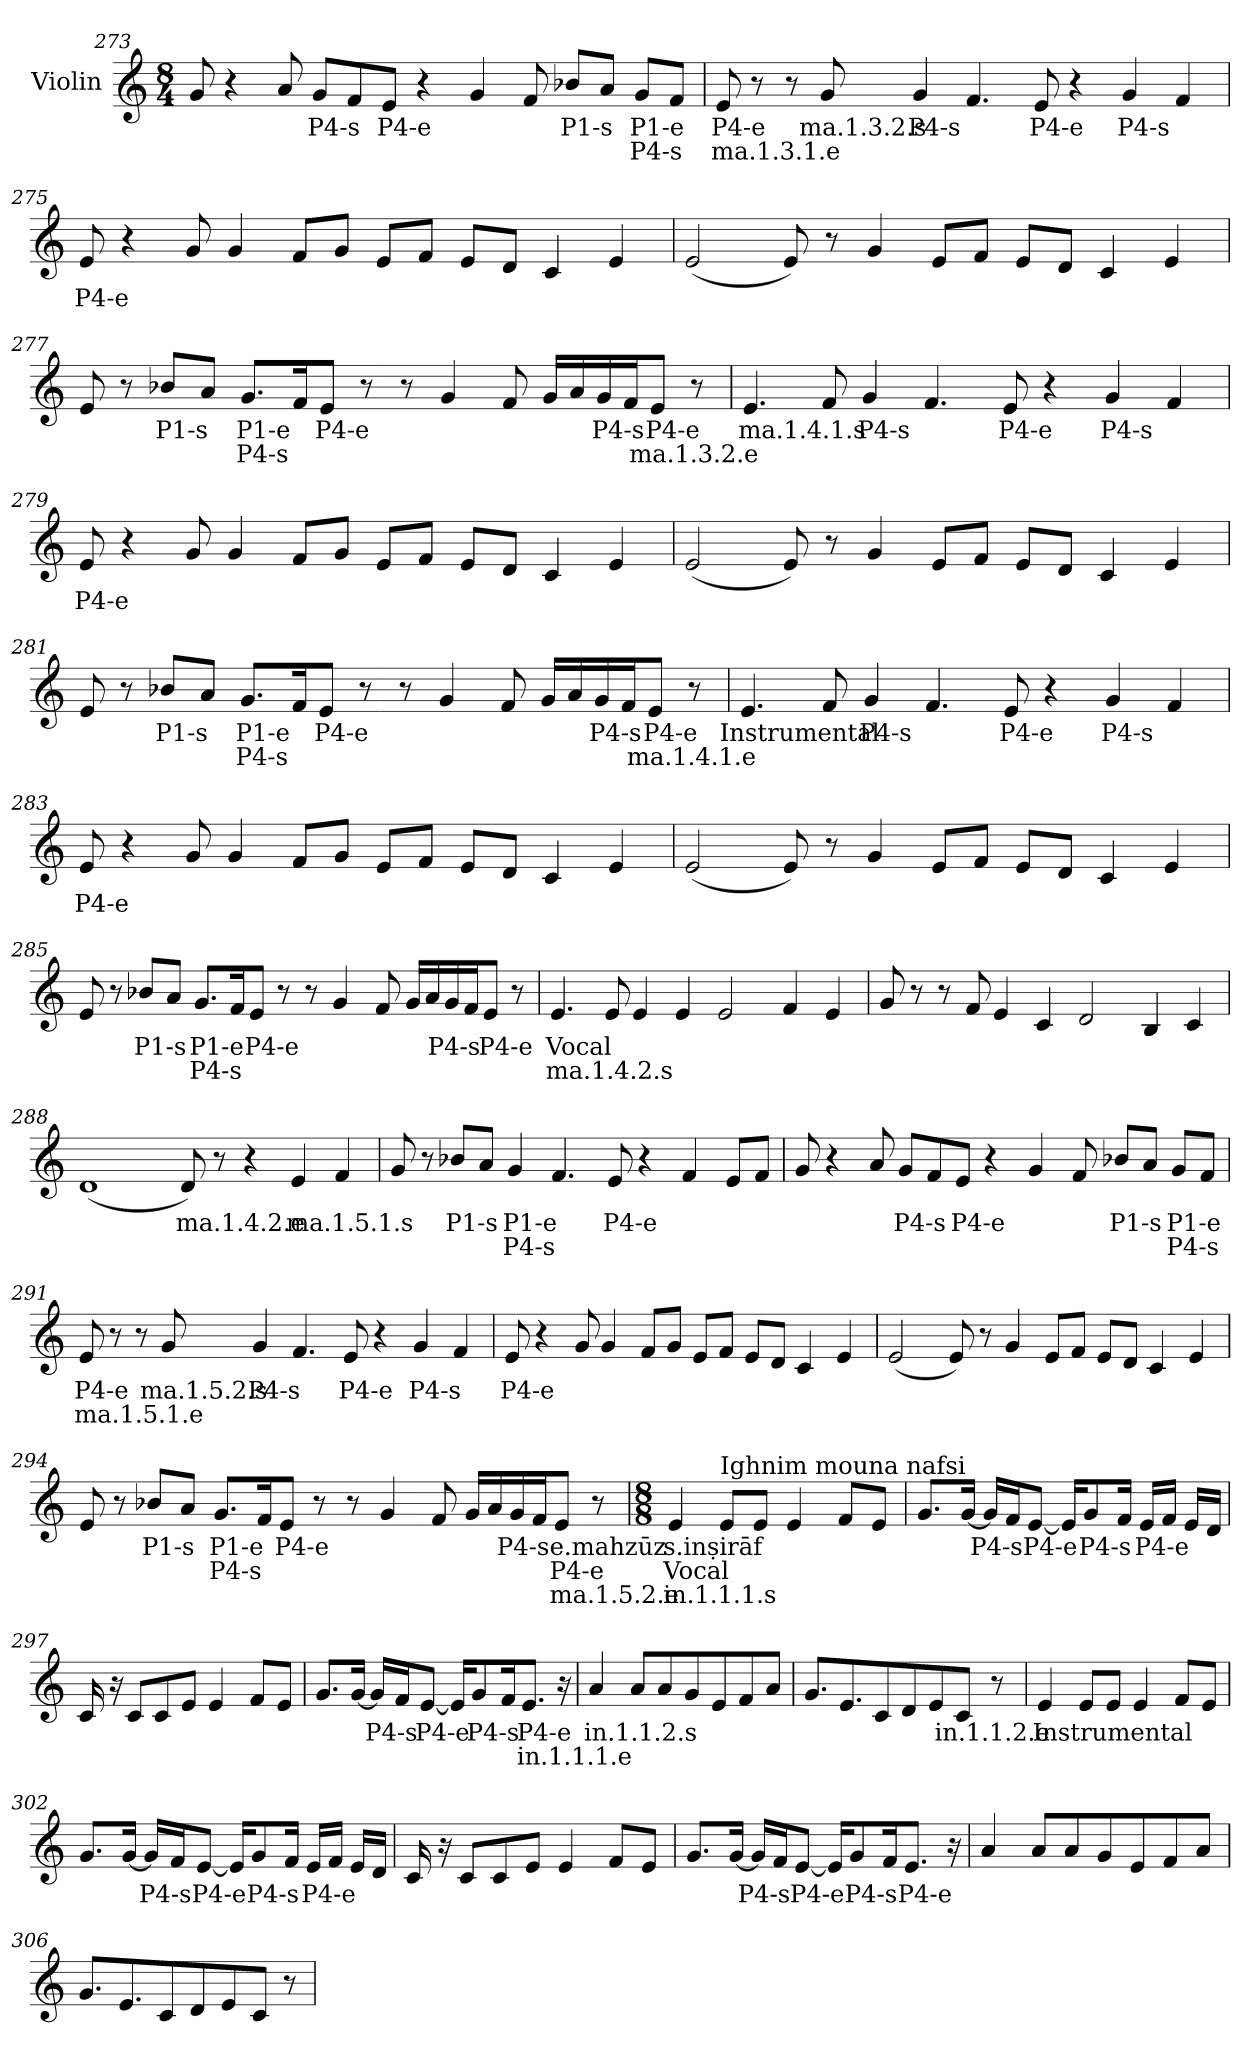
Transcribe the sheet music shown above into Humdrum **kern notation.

**kern	**text	**text	**text
*part1	*part1	*part1	*part1
*staff1	*staff1	*staff1	*staff1
*I"Violin	*	*	*
!!LO:LB:g=z
*clefG2	*	*	*
*k[]	*	*	*
*M8/4	*	*	*
=273	=273	=273	=273
8g/	.	.	.
4r	.	.	.
8a/	.	.	.
!	!LO:LY:b	!	!
8gi/L	P4-s	.	.
8fi/	.	.	.
!	!LO:LY:b	!	!
8ei/J	P4-e	.	.
4r	.	.	.
4g/	.	.	.
8f/	.	.	.
!	!LO:LY:b	!	!
8b-Xj/L	P1-s	.	.
8aj/J	.	.	.
!	!LO:LY:b	!LO:LY:b	!
8gi/L	P1-e	P4-s	.
8fi/J	.	.	.
=274	=274	=274	=274
!	!LO:LY:b	!LO:LY:b	!
8ei/	P4-e	ma.1.3.1.e	.
8r	.	.	.
8r	.	.	.
!	!LO:LY:b	!	!
8g/	ma.1.3.2.s	.	.
!	!LO:LY:b	!	!
4gi/	P4-s	.	.
4.fi/	.	.	.
!	!LO:LY:b	!	!
8ei/	P4-e	.	.
4r	.	.	.
!	!LO:LY:b	!	!
4gi/	P4-s	.	.
4fi/	.	.	.
!!LO:LB:g=z
=275	=275	=275	=275
!	!LO:LY:b	!	!
8ei/	P4-e	.	.
4r	.	.	.
8g/	.	.	.
4g/	.	.	.
8f/L	.	.	.
8g/J	.	.	.
8e/L	.	.	.
8f/J	.	.	.
8e/L	.	.	.
8d/J	.	.	.
4c/	.	.	.
4e/	.	.	.
=276	=276	=276	=276
(2e/	.	.	.
8e/)	.	.	.
8r	.	.	.
4g/	.	.	.
8e/L	.	.	.
8f/J	.	.	.
8e/L	.	.	.
8d/J	.	.	.
4c/	.	.	.
4e/	.	.	.
!!LO:LB:g=z
=277	=277	=277	=277
8e/	.	.	.
8r	.	.	.
!	!LO:LY:b	!	!
8b-Xj/L	P1-s	.	.
8aj/J	.	.	.
!	!LO:LY:b	!LO:LY:b	!
8.gi/L	P1-e	P4-s	.
16fi/K	.	.	.
!	!LO:LY:b	!	!
8ei/J	P4-e	.	.
8r	.	.	.
8r	.	.	.
4g/	.	.	.
8f/	.	.	.
16g/LL	.	.	.
16a/	.	.	.
!	!LO:LY:b	!	!
16gi/	P4-s	.	.
16fi/J	.	.	.
!	!LO:LY:b	!LO:LY:b	!
8ei/J	P4-e	ma.1.3.2.e	.
8r	.	.	.
!!LO:PB:g=z
=278	=278	=278	=278
!	!LO:LY:b	!	!
4.e/	ma.1.4.1.s	.	.
8f/	.	.	.
!	!LO:LY:b	!	!
4gi/	P4-s	.	.
4.fi/	.	.	.
!	!LO:LY:b	!	!
8ei/	P4-e	.	.
4r	.	.	.
!	!LO:LY:b	!	!
4gi/	P4-s	.	.
4fi/	.	.	.
=279	=279	=279	=279
!	!LO:LY:b	!	!
8ei/	P4-e	.	.
4r	.	.	.
8g/	.	.	.
4g/	.	.	.
8f/L	.	.	.
8g/J	.	.	.
8e/L	.	.	.
8f/J	.	.	.
8e/L	.	.	.
8d/J	.	.	.
4c/	.	.	.
4e/	.	.	.
=280	=280	=280	=280
(2e/	.	.	.
8e/)	.	.	.
8r	.	.	.
4g/	.	.	.
8e/L	.	.	.
8f/J	.	.	.
8e/L	.	.	.
8d/J	.	.	.
4c/	.	.	.
4e/	.	.	.
!!LO:LB:g=z
=281	=281	=281	=281
8e/	.	.	.
8r	.	.	.
!	!LO:LY:b	!	!
8b-Xj/L	P1-s	.	.
8aj/J	.	.	.
!	!LO:LY:b	!LO:LY:b	!
8.gi/L	P1-e	P4-s	.
16fi/K	.	.	.
!	!LO:LY:b	!	!
8ei/J	P4-e	.	.
8r	.	.	.
8r	.	.	.
4g/	.	.	.
8f/	.	.	.
16g/LL	.	.	.
16a/	.	.	.
!	!LO:LY:b	!	!
16gi/	P4-s	.	.
16fi/J	.	.	.
!	!LO:LY:b	!LO:LY:b	!
8ei/J	P4-e	ma.1.4.1.e	.
8r	.	.	.
!!LO:LB:g=z
=282	=282	=282	=282
!	!LO:LY:b	!	!
4.e/	Instrumental	.	.
8f/	.	.	.
!	!LO:LY:b	!	!
4gi/	P4-s	.	.
4.fi/	.	.	.
!	!LO:LY:b	!	!
8ei/	P4-e	.	.
4r	.	.	.
!	!LO:LY:b	!	!
4gi/	P4-s	.	.
4fi/	.	.	.
!!LO:LB:g=z
=283	=283	=283	=283
!	!LO:LY:b	!	!
8ei/	P4-e	.	.
4r	.	.	.
8g/	.	.	.
4g/	.	.	.
8f/L	.	.	.
8g/J	.	.	.
8e/L	.	.	.
8f/J	.	.	.
8e/L	.	.	.
8d/J	.	.	.
4c/	.	.	.
4e/	.	.	.
=284	=284	=284	=284
(2e/	.	.	.
8e/)	.	.	.
8r	.	.	.
4g/	.	.	.
8e/L	.	.	.
8f/J	.	.	.
8e/L	.	.	.
8d/J	.	.	.
4c/	.	.	.
4e/	.	.	.
!!LO:LB:g=z
=285	=285	=285	=285
8e/	.	.	.
8r	.	.	.
!	!LO:LY:b	!	!
8b-Xj/L	P1-s	.	.
8aj/J	.	.	.
!	!LO:LY:b	!LO:LY:b	!
8.gi/L	P1-e	P4-s	.
16fi/K	.	.	.
!	!LO:LY:b	!	!
8ei/J	P4-e	.	.
8r	.	.	.
8r	.	.	.
4g/	.	.	.
8f/	.	.	.
16g/LL	.	.	.
16a/	.	.	.
!	!LO:LY:b	!	!
16gi/	P4-s	.	.
16fi/J	.	.	.
!	!LO:LY:b	!	!
8ei/J	P4-e	.	.
8r	.	.	.
=286	=286	=286	=286
!	!LO:LY:b	!LO:LY:b	!
4.e/	Vocal	ma.1.4.2.s	.
8e/	.	.	.
4e/	.	.	.
4e/	.	.	.
2e/	.	.	.
4f/	.	.	.
4e/	.	.	.
!!LO:LB:g=z
=287	=287	=287	=287
8g/	.	.	.
8r	.	.	.
8r	.	.	.
8f/	.	.	.
4e/	.	.	.
4c/	.	.	.
2d/	.	.	.
4B/	.	.	.
4c/	.	.	.
=288	=288	=288	=288
(1d	.	.	.
!	!LO:LY:b	!	!
8d/)	ma.1.4.2.e	.	.
8r	.	.	.
4r	.	.	.
!	!LO:LY:b	!	!
4e/	ma.1.5.1.s	.	.
4f/	.	.	.
=289	=289	=289	=289
8g/	.	.	.
8r	.	.	.
!	!LO:LY:b	!	!
8b-Xj/L	P1-s	.	.
8aj/J	.	.	.
!	!LO:LY:b	!LO:LY:b	!
4gi/	P1-e	P4-s	.
4.fi/	.	.	.
!	!LO:LY:b	!	!
8ei/	P4-e	.	.
4r	.	.	.
4f/	.	.	.
8e/L	.	.	.
8f/J	.	.	.
!!LO:LB:g=z
=290	=290	=290	=290
8g/	.	.	.
4r	.	.	.
8a/	.	.	.
!	!LO:LY:b	!	!
8gi/L	P4-s	.	.
8fi/	.	.	.
!	!LO:LY:b	!	!
8ei/J	P4-e	.	.
4r	.	.	.
4g/	.	.	.
8f/	.	.	.
!	!LO:LY:b	!	!
8b-Xj/L	P1-s	.	.
8aj/J	.	.	.
!	!LO:LY:b	!LO:LY:b	!
8gi/L	P1-e	P4-s	.
8fi/J	.	.	.
=291	=291	=291	=291
!	!LO:LY:b	!LO:LY:b	!
8ei/	P4-e	ma.1.5.1.e	.
8r	.	.	.
8r	.	.	.
!	!LO:LY:b	!	!
8g/	ma.1.5.2.s	.	.
!	!LO:LY:b	!	!
4gi/	P4-s	.	.
4.fi/	.	.	.
!	!LO:LY:b	!	!
8ei/	P4-e	.	.
4r	.	.	.
!	!LO:LY:b	!	!
4gi/	P4-s	.	.
4fi/	.	.	.
!!LO:LB:g=z
=292	=292	=292	=292
!	!LO:LY:b	!	!
8ei/	P4-e	.	.
4r	.	.	.
8g/	.	.	.
4g/	.	.	.
8f/L	.	.	.
8g/J	.	.	.
8e/L	.	.	.
8f/J	.	.	.
8e/L	.	.	.
8d/J	.	.	.
4c/	.	.	.
4e/	.	.	.
=293	=293	=293	=293
(2e/	.	.	.
8e/)	.	.	.
8r	.	.	.
4g/	.	.	.
8e/L	.	.	.
8f/J	.	.	.
8e/L	.	.	.
8d/J	.	.	.
4c/	.	.	.
4e/	.	.	.
!!LO:LB:g=z
=294	=294	=294	=294
8e/	.	.	.
8r	.	.	.
!	!LO:LY:b	!	!
8b-Xj/L	P1-s	.	.
8aj/J	.	.	.
!	!LO:LY:b	!LO:LY:b	!
8.gi/L	P1-e	P4-s	.
16fi/K	.	.	.
!	!LO:LY:b	!	!
8ei/J	P4-e	.	.
8r	.	.	.
8r	.	.	.
4g/	.	.	.
8f/	.	.	.
16g/LL	.	.	.
16a/	.	.	.
!	!LO:LY:b	!	!
16gi/	P4-s	.	.
16fi/J	.	.	.
!	!LO:LY:b	!LO:LY:b	!LO:LY:b
8ei/J	e.mahzūz	P4-e	ma.1.5.2.e
8r	.	.	.
=295	=295	=295	=295
*M8/8	*	*	*
*MM60	*	*	*
!	!LO:LY:b	!LO:LY:b	!LO:LY:b
4e/	s.inṣirāf	Vocal	in.1.1.1.s
!LO:TX:a:t=Ighnim mouna nafsi	!	!	!
8e/L	.	.	.
8e/J	.	.	.
4e/	.	.	.
8f/L	.	.	.
8e/J	.	.	.
!!LO:PB:g=z
=296	=296	=296	=296
8.g/L	.	.	.
[16g/Jk	.	.	.
!	!LO:LY:b	!	!
16gi/LL]	P4-s	.	.
16fi/J	.	.	.
!	!LO:LY:b	!	!
[8ei/J	P4-e	.	.
16e/KL]	.	.	.
!	!LO:LY:b	!	!
8gi/	P4-s	.	.
16fi/Jk	.	.	.
!	!LO:LY:b	!	!
16ei/LL	P4-e	.	.
16f/JJ	.	.	.
16e/LL	.	.	.
16d/JJ	.	.	.
!!LO:LB:g=z
=297	=297	=297	=297
16c/	.	.	.
16r	.	.	.
8c/L	.	.	.
8c/	.	.	.
8e/J	.	.	.
4e/	.	.	.
8f/L	.	.	.
8e/J	.	.	.
!!LO:LB:g=z
=298	=298	=298	=298
8.g/L	.	.	.
[16g/Jk	.	.	.
!	!LO:LY:b	!	!
16gi/LL]	P4-s	.	.
16fi/J	.	.	.
!	!LO:LY:b	!	!
[8ei/J	P4-e	.	.
16e/KL]	.	.	.
!	!LO:LY:b	!	!
8gi/	P4-s	.	.
16fi/K	.	.	.
!	!LO:LY:b	!LO:LY:b	!
8.ei/J	P4-e	in.1.1.1.e	.
16r	.	.	.
=299	=299	=299	=299
!	!LO:LY:b	!	!
4a/	in.1.1.2.s	.	.
8a/L	.	.	.
8a/	.	.	.
8g/	.	.	.
8e/	.	.	.
8f/	.	.	.
8a/J	.	.	.
=300	=300	=300	=300
8.g/L	.	.	.
8.e/	.	.	.
8c/	.	.	.
8d/	.	.	.
8e/	.	.	.
!	!LO:LY:b	!	!
8c/J	in.1.1.2.e	.	.
8r	.	.	.
!!LO:LB:g=z
=301	=301	=301	=301
!	!LO:LY:b	!	!
4e/	Instrumental	.	.
8e/L	.	.	.
8e/J	.	.	.
4e/	.	.	.
8f/L	.	.	.
8e/J	.	.	.
!!LO:LB:g=z
=302	=302	=302	=302
8.g/L	.	.	.
[16g/Jk	.	.	.
!	!LO:LY:b	!	!
16gi/LL]	P4-s	.	.
16fi/J	.	.	.
!	!LO:LY:b	!	!
[8ei/J	P4-e	.	.
16e/KL]	.	.	.
!	!LO:LY:b	!	!
8gi/	P4-s	.	.
16fi/Jk	.	.	.
!	!LO:LY:b	!	!
16ei/LL	P4-e	.	.
16f/JJ	.	.	.
16e/LL	.	.	.
16d/JJ	.	.	.
=303	=303	=303	=303
16c/	.	.	.
16r	.	.	.
8c/L	.	.	.
8c/	.	.	.
8e/J	.	.	.
4e/	.	.	.
8f/L	.	.	.
8e/J	.	.	.
!!LO:LB:g=z
=304	=304	=304	=304
8.g/L	.	.	.
[16g/Jk	.	.	.
!	!LO:LY:b	!	!
16gi/LL]	P4-s	.	.
16fi/J	.	.	.
!	!LO:LY:b	!	!
[8ei/J	P4-e	.	.
16e/KL]	.	.	.
!	!LO:LY:b	!	!
8gi/	P4-s	.	.
16fi/K	.	.	.
!	!LO:LY:b	!	!
8.ei/J	P4-e	.	.
16r	.	.	.
=305	=305	=305	=305
4a/	.	.	.
8a/L	.	.	.
8a/	.	.	.
8g/	.	.	.
8e/	.	.	.
8f/	.	.	.
8a/J	.	.	.
=306	=306	=306	=306
8.g/L	.	.	.
8.e/	.	.	.
8c/	.	.	.
8d/	.	.	.
8e/	.	.	.
8c/J	.	.	.
8r	.	.	.
=	=	=	=
*-	*-	*-	*-
